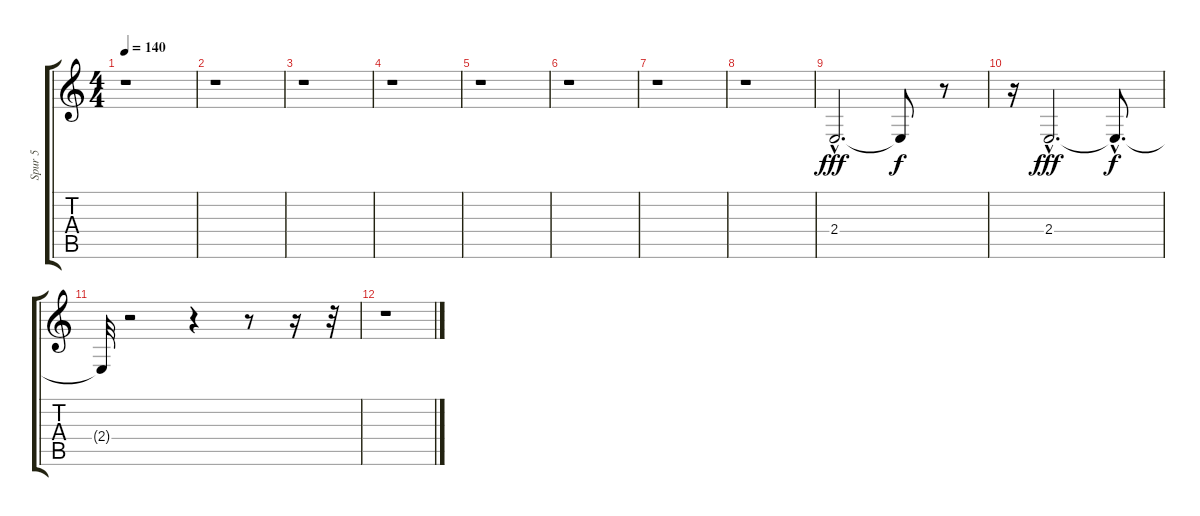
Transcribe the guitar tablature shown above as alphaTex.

\track ("Spur 5" "Spur 5") {instrument lead4chiff}
\staff {score tabs}
\tuning (E4 B3 G3 D3 A2 E2) {hide}
\ts (4 4)
\tempo 140
\clef g2
\ks c
r.1{dy fff} |
r.1 |
r.1 |
r.1 |
r.1 |
r.1 |
r.1 |
r.1 |
2.4{hac}.2{d} 2.4{t}.8{dy f} r.8 |
r.16 2.4{hac}.2{d dy fff} 2.4{hac t}.8{d dy f} |
2.4{t}.32 r.2 r.4 r.8 r.16 r.32 |
r.1
